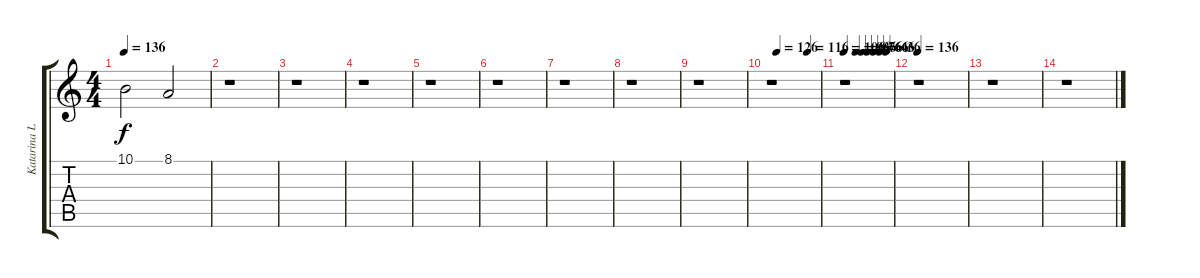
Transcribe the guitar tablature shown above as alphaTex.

\track ("Katarina Lilja" "Katarina L") {instrument altosax}
\staff {score tabs}
\tuning (Db4 Ab3 E3 B2 Gb2 Db2) {hide}
\ts (4 4)
\tempo 136
\clef g2
\ks c
10.1.2{dy f} 8.1.2 |
r.1 |
r.1 |
r.1 |
r.1 |
r.1 |
r.1 |
r.1 |
r.1 |
\tempo (126 0.125)
\tempo (116 0.75)
r.1 |
\tempo 106
\tempo (96 0.25)
\tempo (86 0.375)
\tempo (76 0.5)
\tempo (66 0.625)
\tempo (46 0.75)
\tempo (36 0.875)
r.1 |
\tempo 136
r.1 |
r.1 |
r.1
